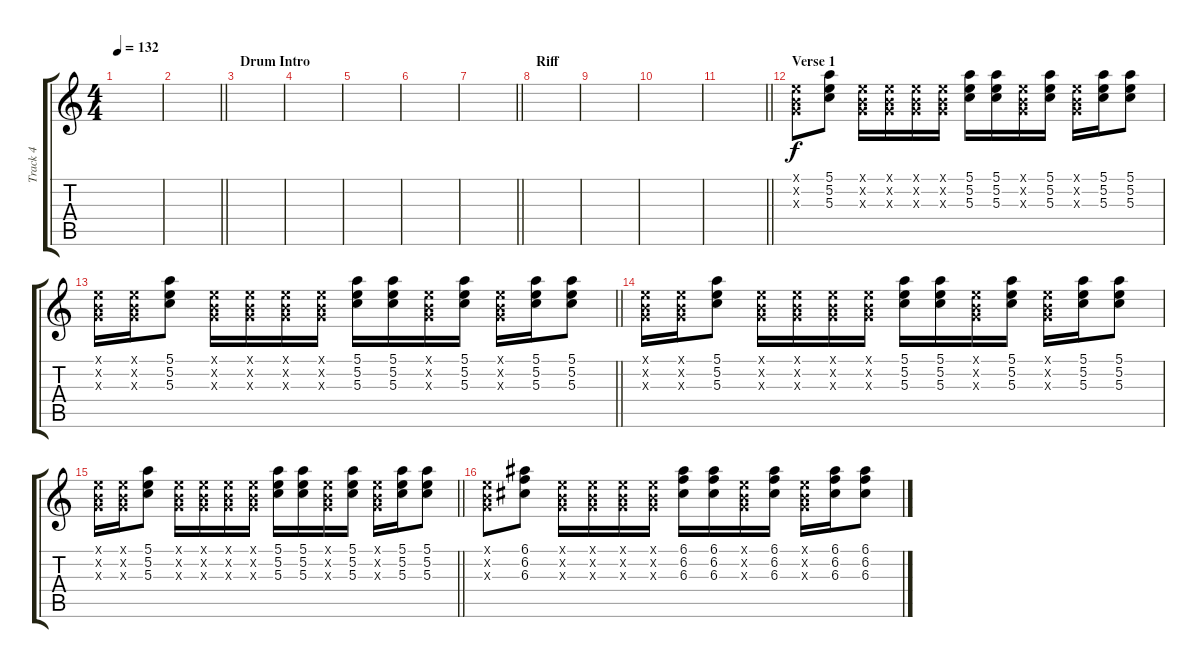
\track ("Track 4" "Track 4") {instrument electricguitarclean}
\staff {score tabs}
\tuning (E4 B3 G3 D3 A2 E2) {hide}
\ts (4 4)
\tempo 132
\clef g2
\ks c
|
\barLineRight lightlight
|
\section ("" "Drum Intro")
|
|
|
|
\barLineRight lightlight
|
\section ("" "Riff")
|
|
|
\barLineRight lightlight
|
\section ("" "Verse 1")
(0.1{x} 0.2{x} 0.3{x}).8 (5.1 5.2 5.3).8 (0.1{x} 0.2{x} 0.3{x}).16 (0.1{x} 0.2{x} 0.3{x}).16 (0.1{x} 0.2{x} 0.3{x}).16 (0.1{x} 0.2{x} 0.3{x}).16 (5.1 5.2 5.3).16 (5.1 5.2 5.3).16 (0.1{x} 0.2{x} 0.3{x}).16 (5.1 5.2 5.3).16 (0.1{x} 0.2{x} 0.3{x}).16 (5.1 5.2 5.3).16 (5.1 5.2 5.3).8 |
\barLineRight lightlight
(0.1{x} 0.2{x} 0.3{x}).16 (0.1{x} 0.2{x} 0.3{x}).16 (5.1 5.2 5.3).8 (0.1{x} 0.2{x} 0.3{x}).16 (0.1{x} 0.2{x} 0.3{x}).16 (0.1{x} 0.2{x} 0.3{x}).16 (0.1{x} 0.2{x} 0.3{x}).16 (5.1 5.2 5.3).16 (5.1 5.2 5.3).16 (0.1{x} 0.2{x} 0.3{x}).16 (5.1 5.2 5.3).16 (0.1{x} 0.2{x} 0.3{x}).16 (5.1 5.2 5.3).16 (5.1 5.2 5.3).8 |
(0.1{x} 0.2{x} 0.3{x}).16 (0.1{x} 0.2{x} 0.3{x}).16 (5.1 5.2 5.3).8 (0.1{x} 0.2{x} 0.3{x}).16 (0.1{x} 0.2{x} 0.3{x}).16 (0.1{x} 0.2{x} 0.3{x}).16 (0.1{x} 0.2{x} 0.3{x}).16 (5.1 5.2 5.3).16 (5.1 5.2 5.3).16 (0.1{x} 0.2{x} 0.3{x}).16 (5.1 5.2 5.3).16 (0.1{x} 0.2{x} 0.3{x}).16 (5.1 5.2 5.3).16 (5.1 5.2 5.3).8 |
\barLineRight lightlight
(0.1{x} 0.2{x} 0.3{x}).16 (0.1{x} 0.2{x} 0.3{x}).16 (5.1 5.2 5.3).8 (0.1{x} 0.2{x} 0.3{x}).16 (0.1{x} 0.2{x} 0.3{x}).16 (0.1{x} 0.2{x} 0.3{x}).16 (0.1{x} 0.2{x} 0.3{x}).16 (5.1 5.2 5.3).16 (5.1 5.2 5.3).16 (0.1{x} 0.2{x} 0.3{x}).16 (5.1 5.2 5.3).16 (0.1{x} 0.2{x} 0.3{x}).16 (5.1 5.2 5.3).16 (5.1 5.2 5.3).8 |
(0.1{x} 0.2{x} 0.3{x}).8 (6.1 6.2 6.3).8 (0.1{x} 0.2{x} 0.3{x}).16 (0.1{x} 0.2{x} 0.3{x}).16 (0.1{x} 0.2{x} 0.3{x}).16 (0.1{x} 0.2{x} 0.3{x}).16 (6.1 6.2 6.3).16 (6.1 6.2 6.3).16 (0.1{x} 0.2{x} 0.3{x}).16 (6.1 6.2 6.3).16 (0.1{x} 0.2{x} 0.3{x}).16 (6.1 6.2 6.3).16 (6.1 6.2 6.3).8
